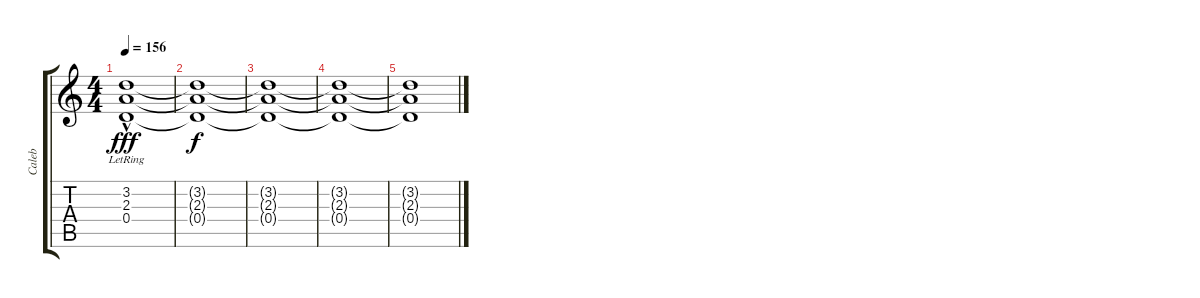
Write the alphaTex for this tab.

\track ("Caleb" "Caleb") {instrument electricguitarclean}
\staff {score tabs}
\tuning (E4 B3 G3 D3 A2 E2) {hide}
\ts (4 4)
\tempo 156
\clef g2
\ks c
(3.2{hac lr} 2.3{hac lr} 0.4{hac lr}).1{dy fff} |
(3.2{t} 2.3{t} 0.4{t}).1{dy f} |
(3.2{t} 2.3{t} 0.4{t}).1 |
(3.2{t} 2.3{t} 0.4{t}).1 |
(3.2{t} 2.3{t} 0.4{t}).1
